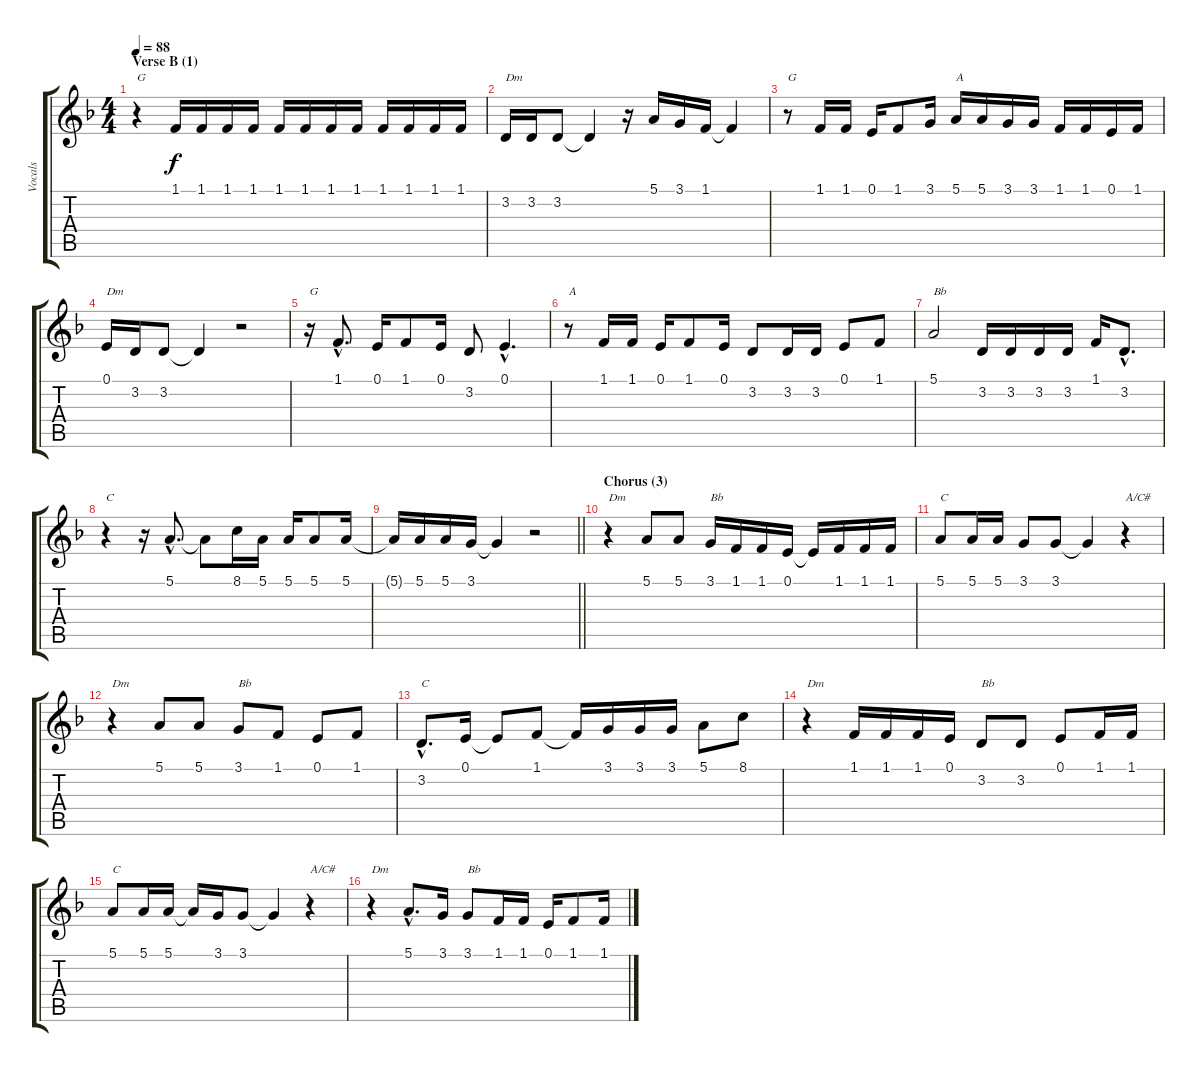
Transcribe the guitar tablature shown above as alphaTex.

\track ("Vocals" "Vocals") {instrument sopranosax}
\staff {score tabs}
\tuning (E4 B3 G3 D3 A2 E2) {hide}
\ts (4 4)
\section ("" "Verse B (1)")
\tempo 88
\clef g2
\ks dminor
r.4{txt "G" dy f} 1.1.16 1.1.16 1.1.16 1.1.16 1.1.16 1.1.16 1.1.16 1.1.16 1.1.16 1.1.16 1.1.16 1.1.16 |
3.2.16{txt "Dm"} 3.2.16 3.2.8 3.2{t}.4 r.16 5.1.16 3.1.16 1.1.16 1.1{t}.4 |
r.8{txt "G"} 1.1.16 1.1.16 0.1.16 1.1.8 3.1.16 5.1.16{txt "A"} 5.1.16 3.1.16 3.1.16 1.1.16 1.1.16 0.1.16 1.1.16 |
0.1.16{txt "Dm"} 3.2.16 3.2.8 3.2{t}.4 r.2 |
r.16{txt "G"} 1.1{hac}.8{d} 0.1.16 1.1.8 0.1.16 3.2.8 0.1{hac}.4{d} |
r.8{txt "A"} 1.1.16 1.1.16 0.1.16 1.1.8 0.1.16 3.2.8 3.2.16 3.2.16 0.1.8 1.1.8 |
5.1.2{txt "Bb"} 3.2.16 3.2.16 3.2.16 3.2.16 1.1.16 3.2{hac}.8{d} |
r.4{txt "C"} r.16 5.1{hac}.8{d} 5.1{t}.8 8.1.16 5.1.16 5.1.16 5.1.8 5.1.16 |
\barLineRight lightlight
5.1{t}.16 5.1.16 5.1.16 3.1.16 3.1{t}.4 r.2 |
\section ("" "Chorus (3)")
r.4{txt "Dm"} 5.1.8 5.1.8 3.1.16{txt "Bb"} 1.1.16 1.1.16 0.1.16 0.1{t}.16 1.1.16 1.1.16 1.1.16 |
5.1.8{txt "C"} 5.1.16 5.1.16 3.1.8 3.1.8 3.1{t}.4 r.4{txt "A/C#"} |
r.4{txt "Dm"} 5.1.8 5.1.8 3.1.8{txt "Bb"} 1.1.8 0.1.8 1.1.8 |
3.2{hac}.8{d txt "C"} 0.1.16 0.1{t}.8 1.1.8 1.1{t}.16 3.1.16 3.1.16 3.1.16 5.1.8 8.1.8 |
r.4{txt "Dm"} 1.1.16 1.1.16 1.1.16 0.1.16 3.2.8{txt "Bb"} 3.2.8 0.1.8 1.1.16 1.1.16 |
5.1.8{txt "C"} 5.1.16 5.1.16 5.1{t}.16 3.1.16 3.1.8 3.1{t}.4 r.4{txt "A/C#"} |
r.4{txt "Dm"} 5.1{hac}.8{d} 3.1.16 3.1.8{txt "Bb"} 1.1.16 1.1.16 0.1.16 1.1.8 1.1.16
